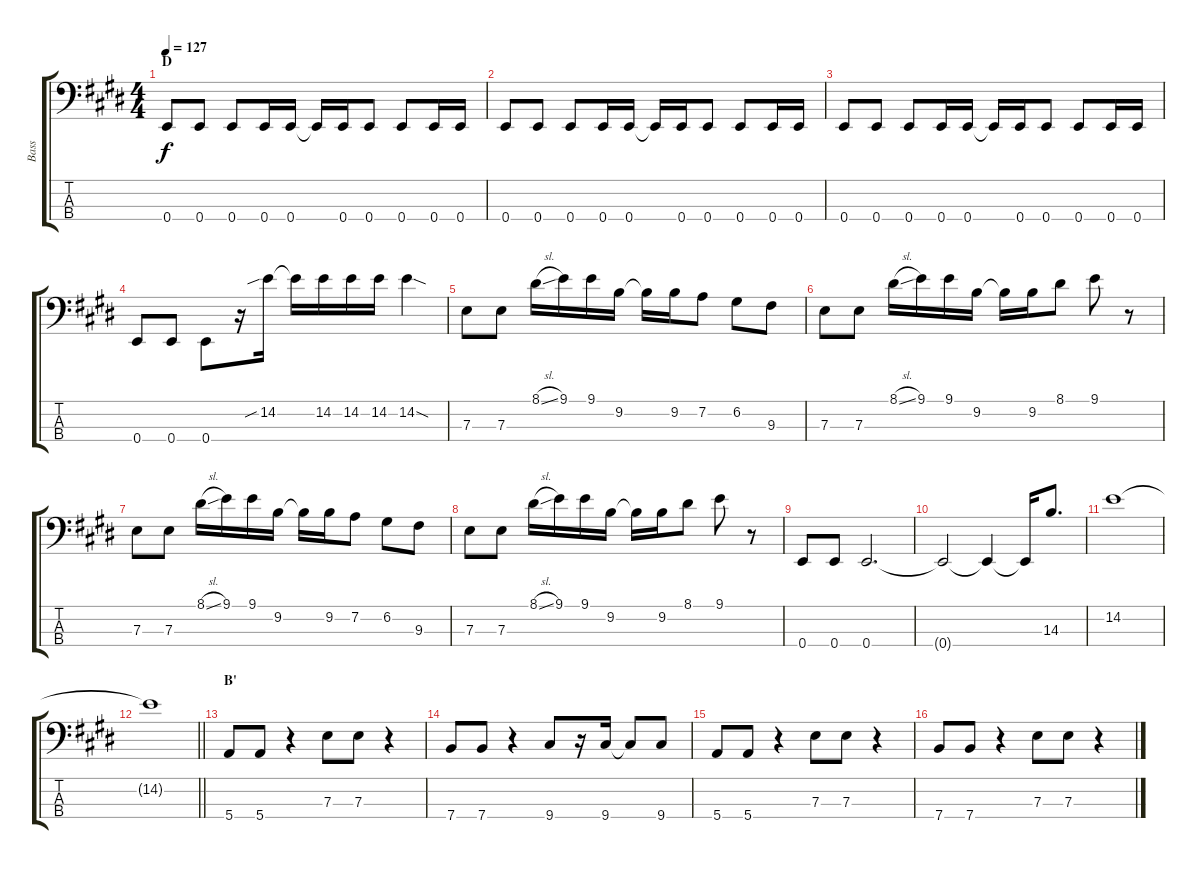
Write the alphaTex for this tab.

\track ("Bass" "Bass") {instrument electricbasspick}
\staff {score tabs}
\tuning (G2 D2 A1 E1) {hide}
\ts (4 4)
\section ("" "D")
\tempo 127
\clef f4
\ks e
0.4.8{dy f} 0.4.8 0.4.8 0.4.16 0.4.16 0.4{t}.16 0.4.16 0.4.8 0.4.8 0.4.16 0.4.16 |
0.4.8 0.4.8 0.4.8 0.4.16 0.4.16 0.4{t}.16 0.4.16 0.4.8 0.4.8 0.4.16 0.4.16 |
0.4.8 0.4.8 0.4.8 0.4.16 0.4.16 0.4{t}.16 0.4.16 0.4.8 0.4.8 0.4.16 0.4.16 |
0.4.8 0.4.8 0.4.8 r.16 14.2{sib}.16 14.2{t}.16 14.2.16 14.2.16 14.2.16 14.2{sod}.4 |
7.3.8 7.3.8 8.1{sl}.16 9.1.16 9.1.16 9.2.16 9.2{t}.16 9.2.16 7.2.8 6.2.8 9.3.8 |
7.3.8 7.3.8 8.1{sl}.16 9.1.16 9.1.16 9.2.16 9.2{t}.16 9.2.16 8.1.8 9.1.8 r.8 |
7.3.8 7.3.8 8.1{sl}.16 9.1.16 9.1.16 9.2.16 9.2{t}.16 9.2.16 7.2.8 6.2.8 9.3.8 |
7.3.8 7.3.8 8.1{sl}.16 9.1.16 9.1.16 9.2.16 9.2{t}.16 9.2.16 8.1.8 9.1.8 r.8 |
0.4.8 0.4.8 0.4.2{d} |
0.4{t}.2 0.4{t}.4 0.4{t}.16 14.3.8{d} |
14.2.1 |
\barLineRight lightlight
14.2{t}.1 |
\section ("" "B'")
5.4.8 5.4.8 r.4 7.3.8 7.3.8 r.4 |
7.4.8 7.4.8 r.4 9.4.8 r.16 9.4.16 9.4{t}.8 9.4.8 |
5.4.8 5.4.8 r.4 7.3.8 7.3.8 r.4 |
7.4.8 7.4.8 r.4 7.3.8 7.3.8 r.4
